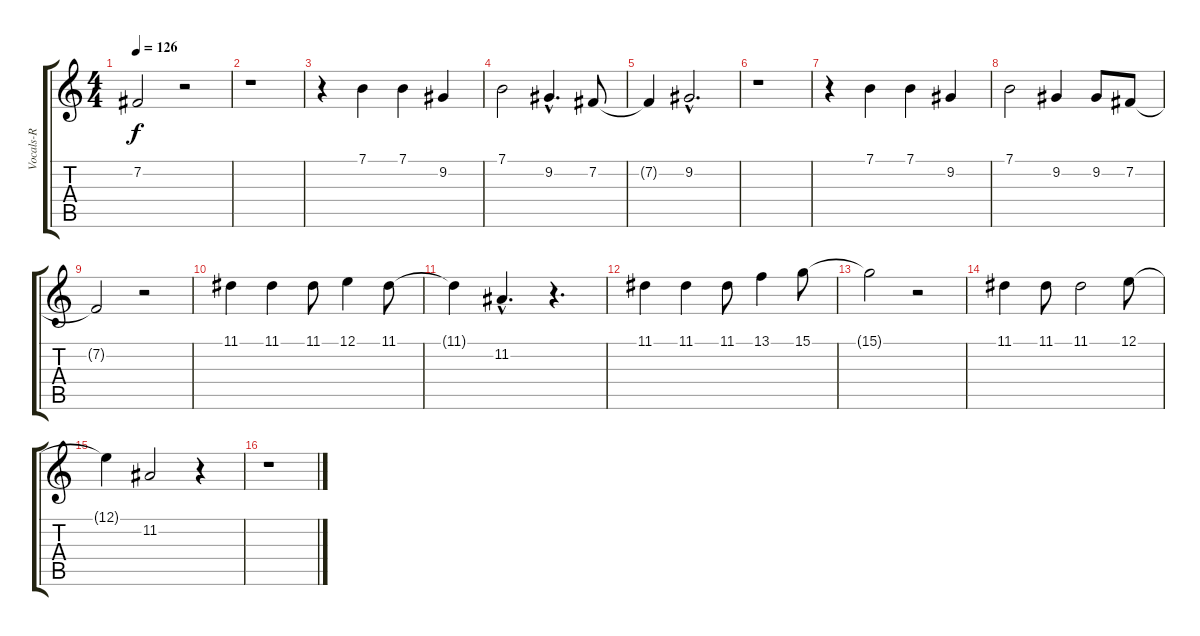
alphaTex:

\track ("Vocals-R" "Vocals-R") {instrument lead6voice}
\staff {score tabs}
\tuning (E4 B3 G3 D3 A2 E2) {hide}
\ts (4 4)
\tempo 126
\clef g2
\ks c
7.2{t}.2{dy f} r.2 |
r.1 |
r.4 7.1.4 7.1.4 9.2.4 |
7.1.2 9.2{hac}.4{d} 7.2.8 |
7.2{t}.4 9.2{hac}.2{d} |
r.1 |
r.4 7.1.4 7.1.4 9.2.4 |
7.1.2 9.2.4 9.2.8 7.2.8 |
7.2{t}.2 r.2 |
11.1.4 11.1.4 11.1.8 12.1.4 11.1.8 |
11.1{t}.4 11.2{hac}.4{d} r.4{d} |
11.1.4 11.1.4 11.1.8 13.1.4 15.1.8 |
15.1{t}.2 r.2 |
11.1.4 11.1.8 11.1.2 12.1.8 |
12.1{t}.4 11.2.2 r.4 |
r.1
